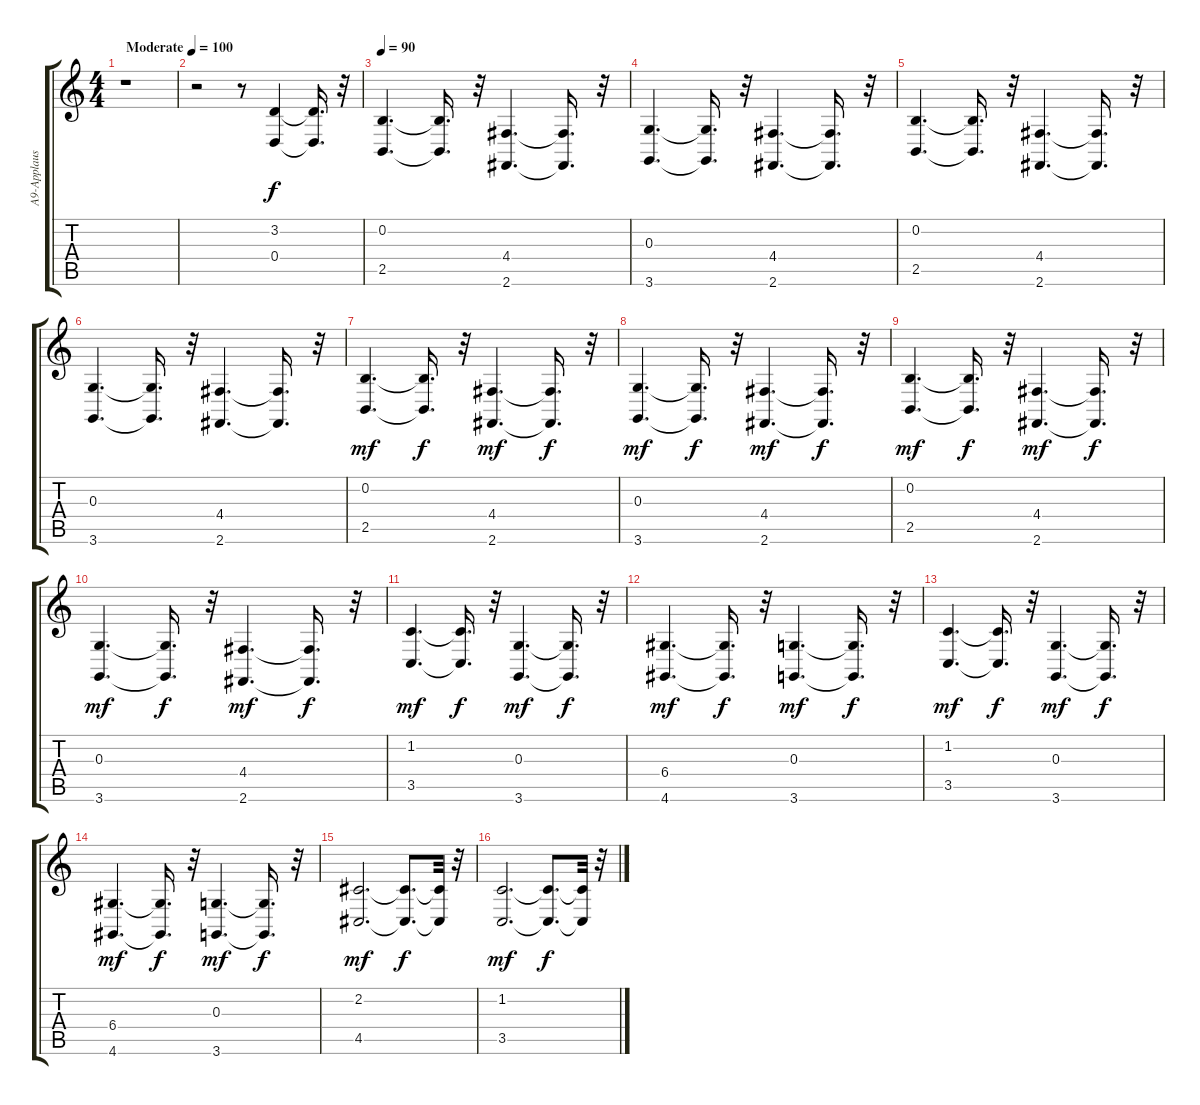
\track ("A9-ApplauseWave" "A9-Applaus") {instrument stringensemble1}
\staff {score tabs}
\tuning (E4 B3 G3 D3 A2 E2) {hide}
\ts (4 4)
\tempo (100 "Moderate")
\clef g2
\ks c
r.1{dy f instrument stringensemble1} |
r.2 r.8 (3.2 0.4).4 (3.2{t} 0.4{t}).16{d} r.32 |
\tempo 90
(0.2 2.5).4{d} (0.2{t} 2.5{t}).16{d} r.32 (4.4 2.6).4{d} (4.4{t} 2.6{t}).16{d} r.32 |
(0.3 3.6).4{d} (0.3{t} 3.6{t}).16{d} r.32 (4.4 2.6).4{d} (4.4{t} 2.6{t}).16{d} r.32 |
(0.2 2.5).4{d} (0.2{t} 2.5{t}).16{d} r.32 (4.4 2.6).4{d} (4.4{t} 2.6{t}).16{d} r.32 |
(0.3 3.6).4{d} (0.3{t} 3.6{t}).16{d} r.32 (4.4 2.6).4{d} (4.4{t} 2.6{t}).16{d} r.32 |
(0.2 2.5).4{d dy mf} (0.2{t} 2.5{t}).16{d dy f} r.32 (4.4 2.6).4{d dy mf} (4.4{t} 2.6{t}).16{d dy f} r.32 |
(0.3 3.6).4{d dy mf} (0.3{t} 3.6{t}).16{d dy f} r.32 (4.4 2.6).4{d dy mf} (4.4{t} 2.6{t}).16{d dy f} r.32 |
(0.2 2.5).4{d dy mf} (0.2{t} 2.5{t}).16{d dy f} r.32 (4.4 2.6).4{d dy mf} (4.4{t} 2.6{t}).16{d dy f} r.32 |
(0.3 3.6).4{d dy mf} (0.3{t} 3.6{t}).16{d dy f} r.32 (4.4 2.6).4{d dy mf} (4.4{t} 2.6{t}).16{d dy f} r.32 |
(1.2 3.5).4{d dy mf} (1.2{t} 3.5{t}).16{d dy f} r.32 (0.3 3.6).4{d dy mf} (0.3{t} 3.6{t}).16{d dy f} r.32 |
(6.4 4.6).4{d dy mf} (6.4{t} 4.6{t}).16{d dy f} r.32 (0.3 3.6).4{d dy mf} (0.3{t} 3.6{t}).16{d dy f} r.32 |
(1.2 3.5).4{d dy mf} (1.2{t} 3.5{t}).16{d dy f} r.32 (0.3 3.6).4{d dy mf} (0.3{t} 3.6{t}).16{d dy f} r.32 |
(6.4 4.6).4{d dy mf} (6.4{t} 4.6{t}).16{d dy f} r.32 (0.3 3.6).4{d dy mf} (0.3{t} 3.6{t}).16{d dy f} r.32 |
(2.2 4.5).2{d dy mf} (2.2{t} 4.5{t}).8{d dy f} (2.2{t} 4.5{t}).32 r.32 |
(1.2 3.5).2{d dy mf} (1.2{t} 3.5{t}).8{d dy f} (1.2{t} 3.5{t}).32 r.32
